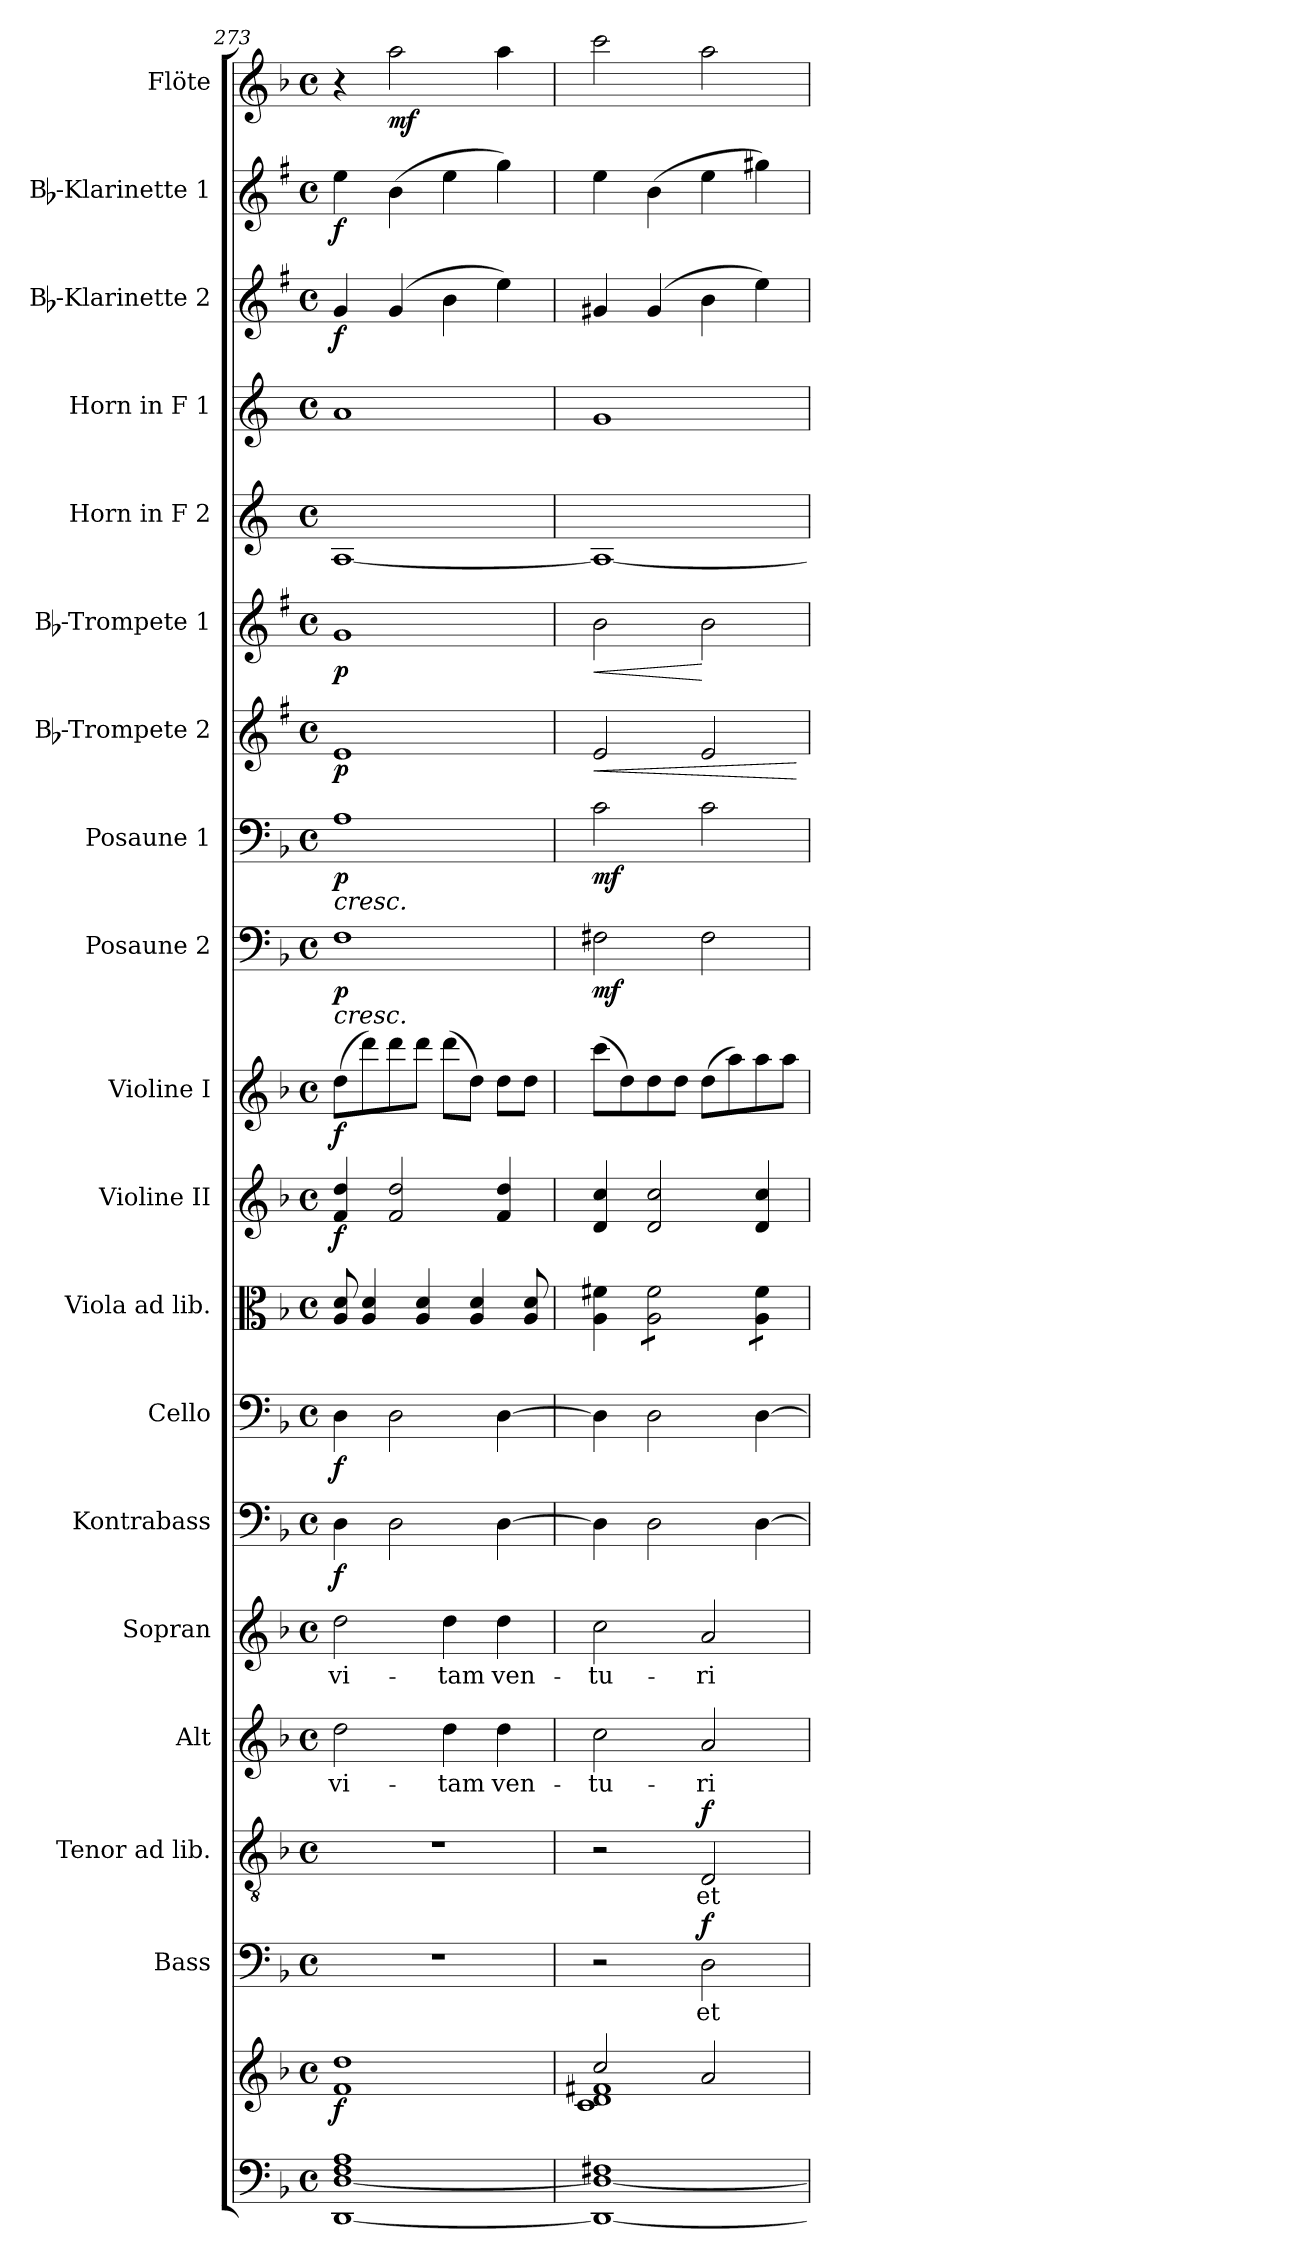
**kern	**kern	**dynam	**kern	**text	**dynam	**kern	**text	**dynam	**kern	**text	**kern	**text	**kern	**dynam	**kern	**dynam	**kern	**kern	**dynam	**kern	**dynam	**kern	**dynam	**kern	**dynam	**kern	**dynam	**kern	**dynam	**kern	**kern	**kern	**dynam	**kern	**dynam	**kern	**dynam
*part19	*part19	*part19	*part18	*part18	*part18	*part17	*part17	*part17	*part16	*part16	*part15	*part15	*part14	*part14	*part13	*part13	*part12	*part11	*part11	*part10	*part10	*part9	*part9	*part8	*part8	*part7	*part7	*part6	*part6	*part5	*part4	*part3	*part3	*part2	*part2	*part1	*part1
*staff20	*staff19	*staff19/20	*staff18	*staff18	*staff18	*staff17	*staff17	*staff17	*staff16	*staff16	*staff15	*staff15	*staff14	*staff14	*staff13	*staff13	*staff12	*staff11	*staff11	*staff10	*staff10	*staff9	*staff9	*staff8	*staff8	*staff7	*staff7	*staff6	*staff6	*staff5	*staff4	*staff3	*staff3	*staff2	*staff2	*staff1	*staff1
*	*	*	*I"Bass	*	*	*I"Tenor ad lib.	*	*	*I"Alt	*	*I"Sopran	*	*I"Kontrabass	*	*I"Cello	*	*I"Viola ad lib.	*I"Violine II	*	*I"Violine I	*	*I"Posaune 2	*	*I"Posaune 1	*	*I"Bb-Trompete 2	*	*I"Bb-Trompete 1	*	*I"Horn in F 2	*I"Horn in F 1	*I"Bb-Klarinette 2	*	*I"Bb-Klarinette 1	*	*I"Flöte	*
*	*	*	*I'B.	*	*	*I'T.	*	*	*I'A.	*	*I'S.	*	*I'Kb.	*	*	*	*I'Vla.	*I'Vl. II	*	*I'Vl. I	*	*I'Pos. 2	*	*I'Pos. 1	*	*I'Bb Trp. 2	*	*I'Bb Trp. 1	*	*	*	*I'Bb Kl. 2	*	*I'Bb Kl. 1	*	*I'Fl.	*
!!LO:PB:g=z
*clefF4	*clefG2	*	*clefF4	*	*	*clefGv2	*	*	*clefG2	*	*clefG2	*	*clefF4	*	*clefF4	*	*clefC3	*clefG2	*	*clefG2	*	*clefF4	*	*clefF4	*	*clefG2	*	*clefG2	*	*clefG2	*clefG2	*clefG2	*	*clefG2	*	*clefG2	*
*	*	*	*	*	*	*	*	*	*	*	*	*	*ITrd7c12	*	*	*	*	*	*	*	*	*	*	*	*	*ITrd1c2	*	*ITrd1c2	*	*ITrd4c7	*ITrd4c7	*ITrd1c2	*	*ITrd1c2	*	*	*
*k[b-]	*k[b-]	*	*k[b-]	*	*	*k[b-]	*	*	*k[b-]	*	*k[b-]	*	*k[b-]	*	*k[b-]	*	*k[b-]	*k[b-]	*	*k[b-]	*	*k[b-]	*	*k[b-]	*	*k[b-]	*	*k[b-]	*	*k[b-]	*k[b-]	*k[b-]	*	*k[b-]	*	*k[b-]	*
*F:	*F:	*	*F:	*	*	*F:	*	*	*F:	*	*F:	*	*F:	*	*F:	*	*F:	*F:	*	*F:	*	*F:	*	*F:	*	*F:	*	*F:	*	*F:	*F:	*F:	*	*F:	*	*F:	*
*M4/4	*M4/4	*	*M4/4	*	*	*M4/4	*	*	*M4/4	*	*M4/4	*	*M4/4	*	*M4/4	*	*M4/4	*M4/4	*	*M4/4	*	*M4/4	*	*M4/4	*	*M4/4	*	*M4/4	*	*M4/4	*M4/4	*M4/4	*	*M4/4	*	*M4/4	*
*met(c)	*met(c)	*	*met(c)	*	*	*met(c)	*	*	*met(c)	*	*met(c)	*	*met(c)	*	*met(c)	*	*met(c)	*met(c)	*	*met(c)	*	*met(c)	*	*met(c)	*	*met(c)	*	*met(c)	*	*met(c)	*met(c)	*met(c)	*	*met(c)	*	*met(c)	*
=273	=273	=273	=273	=273	=273	=273	=273	=273	=273	=273	=273	=273	=273	=273	=273	=273	=273	=273	=273	=273	=273	=273	=273	=273	=273	=273	=273	=273	=273	=273	=273	=273	=273	=273	=273	=273	=273
*^	*^	*	*	*	*	*	*	*	*	*	*	*	*	*	*	*	*	*	*	*	*	*	*	*	*	*	*	*	*	*	*	*	*	*	*	*	*
!	!	!	!	!LO:DY:b	!	!	!	!	!	!	!	!LO:LY:b	!	!LO:LY:b	!	!LO:DY:b	!	!LO:DY:b	!	!	!LO:DY:b	!	!LO:DY:b	!	!LO:HP:b	!	!LO:HP:b	!	!	!	!	!	!	!	!	!	!	!	!
!	!	!	!	!	!	!	!	!	!	!	!	!	!	!	!	!	!	!	!	!	!	!	!	!	!LO:DY:n=1:b	!	!LO:DY:n=1:b	!	!LO:DY:b	!	!LO:DY:b	!	!	!	!LO:DY:b	!	!LO:DY:b	!	!
1F 1A	[<1DD [<1D	1dd	1f	f	1r	.	.	1r	.	.	2dd\	vi-	2dd\	vi-	4DD\	f	4D\	f	8A/ 8d/	4f/ 4dd/	f	(>8dd\L	f	1F	< p	1A	< p	1d	p	1f	p	[1D	1d	4f/	f	4dd\	f	4r	.
.	.	.	.	.	.	.	.	.	.	.	.	.	.	.	.	.	.	.	4A/ 4d/	.	.	8ddd\)	.	.	.	.	.	.	.	.	.	.	.	.	.	.	.	.	.
!	!	!	!	!	!	!	!	!	!	!	!	!	!	!	!	!	!	!	!	!	!	!	!	!	!	!	!	!	!	!	!	!	!	!	!	!	!	!	!LO:DY:b
.	.	.	.	.	.	.	.	.	.	.	.	.	.	.	2DD\	.	2D\	.	.	2f/ 2dd/	.	8ddd\	.	.	.	.	.	.	.	.	.	.	.	(4f/	.	(>4a\	.	2aa\	mf
.	.	.	.	.	.	.	.	.	.	.	.	.	.	.	.	.	.	.	4A/ 4d/	.	.	8ddd\J	.	.	.	.	.	.	.	.	.	.	.	.	.	.	.	.	.
!	!	!	!	!	!	!	!	!	!	!	!	!LO:LY:b	!	!LO:LY:b	!	!	!	!	!	!	!	!	!	!	!	!	!	!	!	!	!	!	!	!	!	!	!	!	!
.	.	.	.	.	.	.	.	.	.	.	4dd\	-tam	4dd\	-tam	.	.	.	.	.	.	.	(>8ddd\L	.	.	.	.	.	.	.	.	.	.	.	4a\	.	4dd\	.	.	.
.	.	.	.	.	.	.	.	.	.	.	.	.	.	.	.	.	.	.	4A/ 4d/	.	.	8dd\J)	.	.	.	.	.	.	.	.	.	.	.	.	.	.	.	.	.
!	!	!	!	!	!	!	!	!	!	!	!	!LO:LY:b	!	!LO:LY:b	!	!	!	!	!	!	!	!	!	!	!	!	!	!	!	!	!	!	!	!	!	!	!	!	!
.	.	.	.	.	.	.	.	.	.	.	4dd\	ven-	4dd\	ven-	[4DD\	.	[4D\	.	.	4f/ 4dd/	.	8dd\L	.	.	.	.	.	.	.	.	.	.	.	4dd\)	.	4ff\)	.	4aa\	.
.	.	.	.	.	.	.	.	.	.	.	.	.	.	.	.	.	.	.	8A/ 8d/	.	.	8dd\J	.	.	.	.	.	.	.	.	.	.	.	.	.	.	.	.	.
=274	=274	=274	=274	=274	=274	=274	=274	=274	=274	=274	=274	=274	=274	=274	=274	=274	=274	=274	=274	=274	=274	=274	=274	=274	=274	=274	=274	=274	=274	=274	=274	=274	=274	=274	=274	=274	=274	=274	=274
!	!	!	!	!	!	!	!	!	!	!	!	!LO:LY:b	!	!LO:LY:b	!	!	!	!	!	!	!	!	!	!	!LO:DY:b	!	!LO:DY:b	!	!LO:HP:b	!	!LO:HP:b	!	!	!	!	!	!	!	!
1F#X	1DD_ 1D_	2cc/	1c 1d 1f#X	.	2r	.	.	2r	.	.	2cc\	-tu-	2cc\	-tu-	4DD\]	.	4D\]	.	4A\ 4f#X\	4d/ 4cc/	.	(>8ccc\L	.	2F#X\	mf	2c\	mf	2d/	<	2a\	<	1D_	1c	4f#X/	.	4dd\	.	2ccc\	.
.	.	.	.	.	.	.	.	.	.	.	.	.	.	.	.	.	.	.	.	.	.	8dd\)	.	.	.	.	.	.	.	.	.	.	.	.	.	.	.	.	.
*	*	*	*	*	*	*	*	*	*	*	*	*	*	*	*	*	*	*	*tremolo	*	*	*	*	*	*	*	*	*	*	*	*	*	*	*	*	*	*	*	*
.	.	.	.	.	.	.	.	.	.	.	.	.	.	.	2DD\	.	2D\	.	8A\ 8f#\L	2d/ 2cc/	.	8dd\	.	.	.	.	.	.	.	.	.	.	.	(4f#/	.	(>4a\	.	.	.
.	.	.	.	.	.	.	.	.	.	.	.	.	.	.	.	.	.	.	8A\ 8f#\	.	.	8dd\J	.	.	.	.	.	.	.	.	.	.	.	.	.	.	.	.	.
!	!	!	!	!	!	!LO:LY:b	!LO:DY:a	!	!LO:LY:b	!LO:DY:a	!	!LO:LY:b	!	!LO:LY:b	!	!	!	!	!	!	!	!	!	!	!	!	!	!	!	!	!	!	!	!	!	!	!	!	!
.	.	2a/	.	.	2D\	et	f	2D/	et	f	2a/	-ri-	2a/	-ri	.	.	.	.	8A\ 8f#\	.	.	(>8dd\L	.	2F#\	[	2c\	[	2d/	.	2a\	[	.	.	4a\	.	4dd\	.	2aa\	.
.	.	.	.	.	.	.	.	.	.	.	.	.	.	.	.	.	.	.	8A\ 8f#\J	.	.	8aa\)	.	.	.	.	.	.	.	.	.	.	.	.	.	.	.	.	.
.	.	.	.	.	.	.	.	.	.	.	.	.	.	.	[4DD\	.	[4D\	.	8A\ 8f#\L	4d/ 4cc/	.	8aa\	.	.	.	.	.	.	.	.	.	.	.	4dd\)	.	4ff#X\)	.	.	.
.	.	.	.	.	.	.	.	.	.	.	.	.	.	.	.	.	.	.	8A\ 8f#\J	.	.	8aa\J	.	.	.	.	.	.	.	.	.	.	.	.	.	.	.	.	.
*	*	*	*	*	*	*	*	*	*	*	*	*	*	*	*	*	*	*	*Xtremolo	*	*	*	*	*	*	*	*	*	*	*	*	*	*	*	*	*	*	*	*
*v	*v	*	*	*	*	*	*	*	*	*	*	*	*	*	*	*	*	*	*	*	*	*	*	*	*	*	*	*	*	*	*	*	*	*	*	*	*	*	*
*	*v	*v	*	*	*	*	*	*	*	*	*	*	*	*	*	*	*	*	*	*	*	*	*	*	*	*	*	*	*	*	*	*	*	*	*	*	*	*
.	.	.	.	.	.	.	.	.	.	.	.	.	.	.	.	.	.	.	.	.	.	.	.	.	.	.	[	.	.	.	.	.	.	.	.	.	.
=	=	=	=	=	=	=	=	=	=	=	=	=	=	=	=	=	=	=	=	=	=	=	=	=	=	=	=	=	=	=	=	=	=	=	=	=	=
*-	*-	*-	*-	*-	*-	*-	*-	*-	*-	*-	*-	*-	*-	*-	*-	*-	*-	*-	*-	*-	*-	*-	*-	*-	*-	*-	*-	*-	*-	*-	*-	*-	*-	*-	*-	*-	*-
